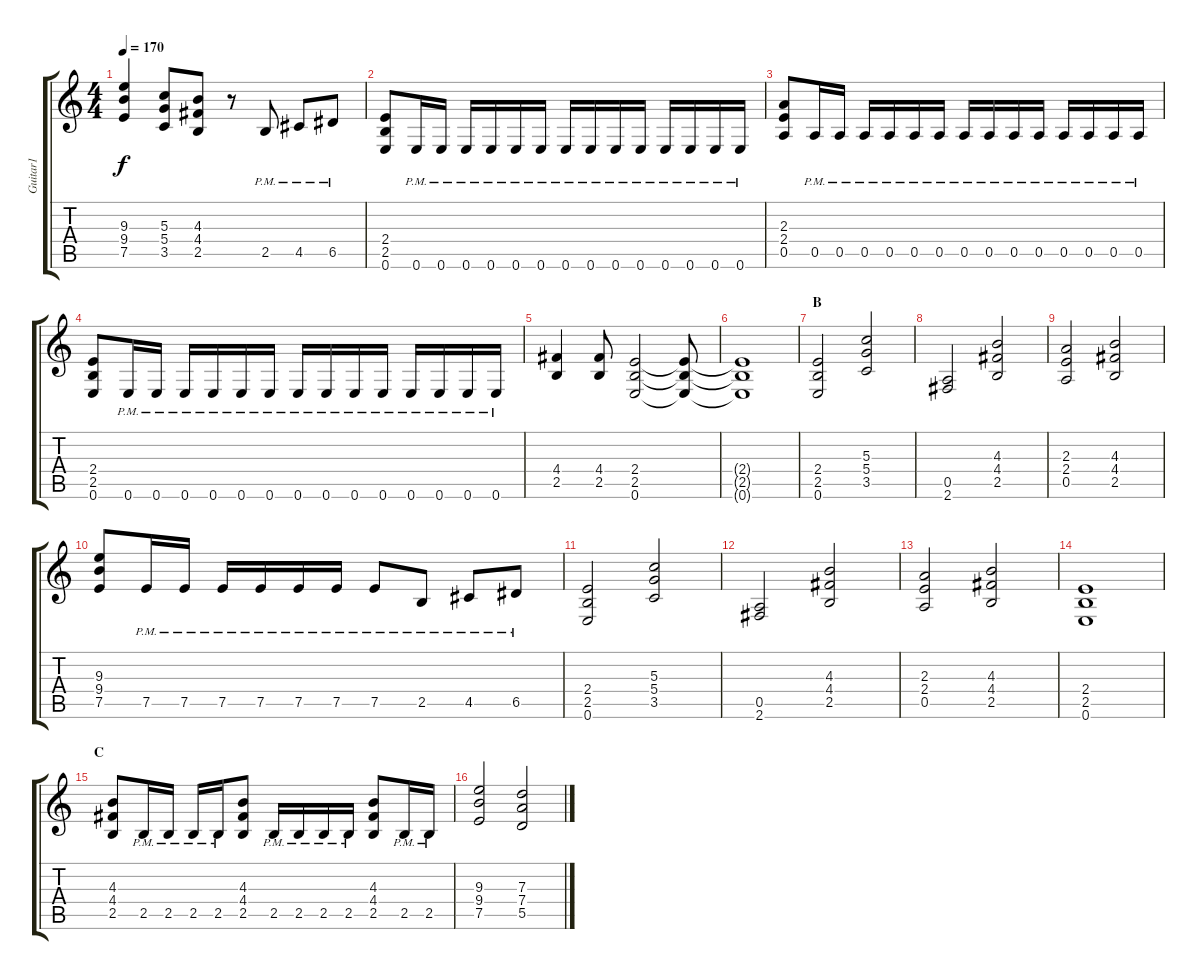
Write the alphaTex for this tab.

\track ("Guitar1" "Guitar1") {instrument distortionguitar}
\staff {score tabs}
\tuning (E4 B3 G3 D3 A2 E2) {hide}
\ts (4 4)
\tempo 170
\clef g2
\ks c
(9.3 9.4 7.5).4{dy f} (5.3 5.4 3.5).8 (4.3 4.4 2.5).8 r.8 2.5{pm}.8 4.5{pm}.8 6.5{pm}.8 |
(2.4 2.5 0.6).8 0.6{pm}.16 0.6{pm}.16 0.6{pm}.16 0.6{pm}.16 0.6{pm}.16 0.6{pm}.16 0.6{pm}.16 0.6{pm}.16 0.6{pm}.16 0.6{pm}.16 0.6{pm}.16 0.6{pm}.16 0.6{pm}.16 0.6{pm}.16 |
(2.3 2.4 0.5).8 0.5{pm}.16 0.5{pm}.16 0.5{pm}.16 0.5{pm}.16 0.5{pm}.16 0.5{pm}.16 0.5{pm}.16 0.5{pm}.16 0.5{pm}.16 0.5{pm}.16 0.5{pm}.16 0.5{pm}.16 0.5{pm}.16 0.5{pm}.16 |
(2.4 2.5 0.6).8 0.6{pm}.16 0.6{pm}.16 0.6{pm}.16 0.6{pm}.16 0.6{pm}.16 0.6{pm}.16 0.6{pm}.16 0.6{pm}.16 0.6{pm}.16 0.6{pm}.16 0.6{pm}.16 0.6{pm}.16 0.6{pm}.16 0.6{pm}.16 |
(4.4 2.5).4 (4.4 2.5).8 (2.4 2.5 0.6).2 (2.4{t} 2.5{t} 0.6{t}).8 |
(2.4{t} 2.5{t} 0.6{t}).1 |
\section ("" "B")
(2.4 2.5 0.6).2 (5.3 5.4 3.5).2 |
(0.5 2.6).2 (4.3 4.4 2.5).2 |
(2.3 2.4 0.5).2 (4.3 4.4 2.5).2 |
(9.3 9.4 7.5).8 7.5{pm}.16 7.5{pm}.16 7.5{pm}.16 7.5{pm}.16 7.5{pm}.16 7.5{pm}.16 7.5{pm}.8 2.5{pm}.8 4.5{pm}.8 6.5{pm}.8 |
(2.4 2.5 0.6).2 (5.3 5.4 3.5).2 |
(0.5 2.6).2 (4.3 4.4 2.5).2 |
(2.3 2.4 0.5).2 (4.3 4.4 2.5).2 |
(2.4 2.5 0.6).1 |
\section ("" "C")
(4.3 4.4 2.5).8 2.5{pm}.16 2.5{pm}.16 2.5{pm}.16 2.5{pm}.16 (4.3 4.4 2.5).8 2.5{pm}.16 2.5{pm}.16 2.5{pm}.16 2.5{pm}.16 (4.3 4.4 2.5).8 2.5{pm}.16 2.5{pm}.16 |
(9.3 9.4 7.5).2 (7.3 7.4 5.5).2
